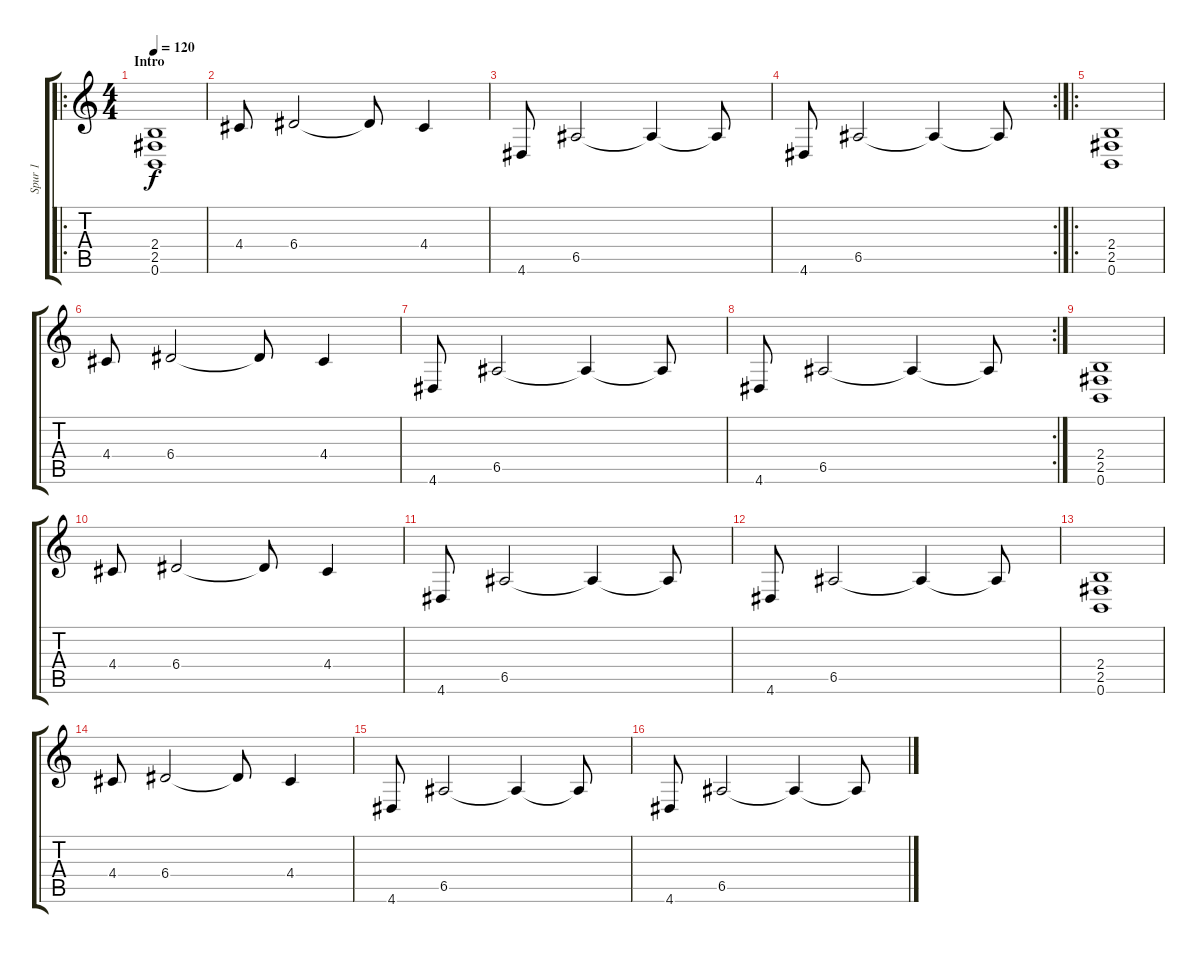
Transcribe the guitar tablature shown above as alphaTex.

\track ("Spur 1" "Spur 1") {instrument distortionguitar}
\staff {score tabs}
\tuning (B3 Gb3 D3 A2 E2 B1) {hide}
\ro
\ts (4 4)
\section ("" "Intro")
\tempo 120
\clef g2
\ks c
(2.4 2.5 0.6).1{dy f instrument distortionguitar} |
4.4.8 6.4.2 6.4{t}.8 4.4.4 |
4.6.8 6.5.2 6.5{t}.4 6.5{t}.8 |
\rc 2
4.6.8 6.5.2 6.5{t}.4 6.5{t}.8 |
\ro
(2.4 2.5 0.6).1 |
4.4.8 6.4.2 6.4{t}.8 4.4.4 |
4.6.8 6.5.2 6.5{t}.4 6.5{t}.8 |
\rc 2
4.6.8 6.5.2 6.5{t}.4 6.5{t}.8 |
(2.4 2.5 0.6).1 |
4.4.8 6.4.2 6.4{t}.8 4.4.4 |
4.6.8 6.5.2 6.5{t}.4 6.5{t}.8 |
4.6.8 6.5.2 6.5{t}.4 6.5{t}.8 |
(2.4 2.5 0.6).1 |
4.4.8 6.4.2 6.4{t}.8 4.4.4 |
4.6.8 6.5.2 6.5{t}.4 6.5{t}.8 |
4.6.8 6.5.2 6.5{t}.4 6.5{t}.8
